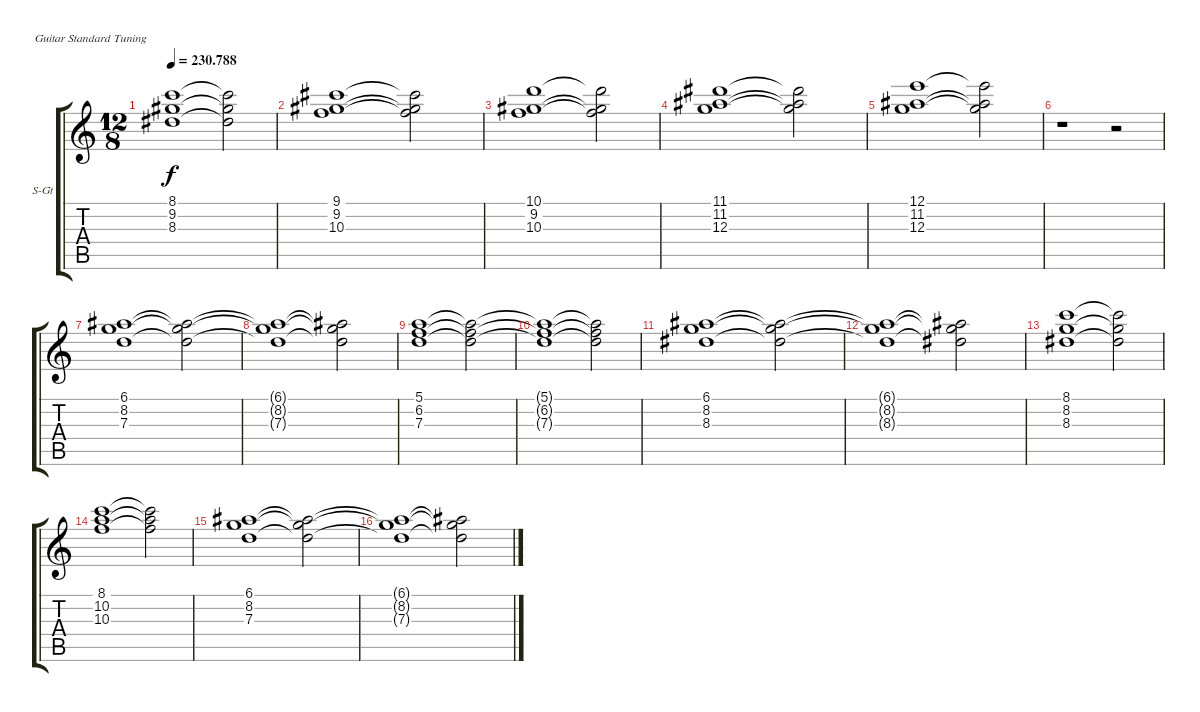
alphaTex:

\bracketExtendMode groupsimilarinstruments
\firstSystemTrackNameOrientation horizontal
\otherSystemsTrackNameOrientation horizontal
\track ("Синтезатор III" "S-Gt") {instrument drawbarorgan}
\staff {score tabs}
\tuning (E4 B3 G3 D3 A2 E2)
\displaytranspose 12
\ts (12 8)
\tempo
230.788
\accidentals auto
\clef g2
\ottava regular
\simile none
\ks c
(8.1 9.2 8.3).1{dy f} (8.1{t} 9.2{t} 8.3{t}).2 |
(9.1 9.2 10.3).1 (9.1{t} 9.2{t} 10.3{t}).2 |
(10.1 9.2 10.3).1 (10.1{t} 9.2{t} 10.3{t}).2 |
(11.1 11.2 12.3).1 (11.1{t} 11.2{t} 12.3{t}).2 |
(12.1 11.2 12.3).1 (12.1{t} 11.2{t} 12.3{t}).2 |
r.1 r.2 |
(6.1 8.2 7.3).1 (6.1{t} 8.2{t} 7.3{t}).2 |
(6.1{t} 8.2{t} 7.3{t}).1 (6.1{t} 8.2{t} 7.3{t}).2 |
(5.1 6.2 7.3).1 (5.1{t} 6.2{t} 7.3{t}).2 |
(5.1{t} 6.2{t} 7.3{t}).1 (5.1{t} 6.2{t} 7.3{t}).2 |
(6.1 8.2 8.3).1 (6.1{t} 8.2{t} 8.3{t}).2 |
(6.1{t} 8.2{t} 8.3{t}).1 (6.1{t} 8.2{t} 8.3{t}).2 |
(8.1 8.2 8.3).1 (8.1{t} 8.2{t} 8.3{t}).2 |
(8.1 10.2 10.3).1 (8.1{t} 10.2{t} 10.3{t}).2 |
(6.1 8.2 7.3).1 (6.1{t} 8.2{t} 7.3{t}).2 |
(6.1{t} 8.2{t} 7.3{t}).1 (6.1{t} 8.2{t} 7.3{t}).2
